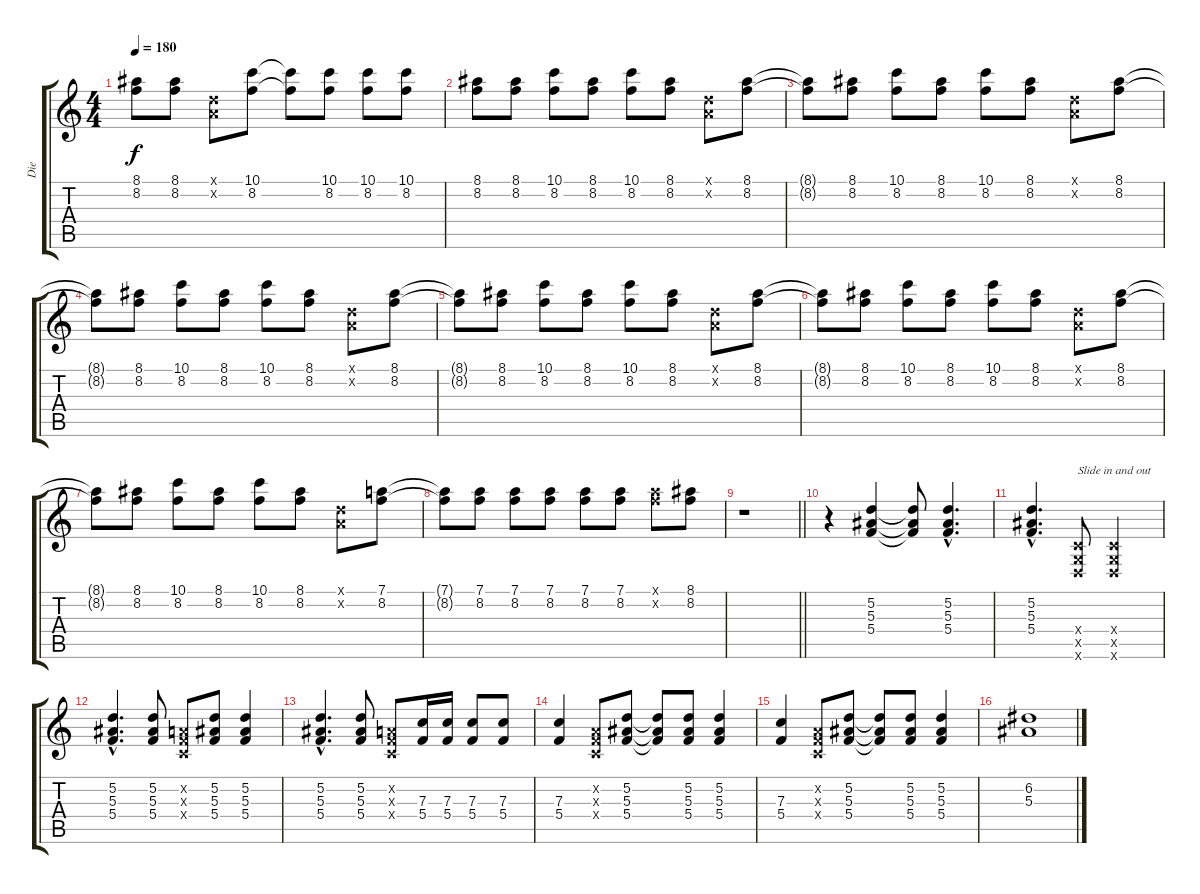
\track ("Die" "Die") {instrument distortionguitar}
\staff {score tabs}
\tuning (D4 A3 F3 C3 G2 D2) {hide}
\ts (4 4)
\tempo 180
\clef g2
\ks c
(8.1{t} 8.2{t}).8{dy f} (8.1 8.2).8 (0.1{x} 0.2{x}).8 (10.1 8.2).8 (10.1{t} 8.2{t}).8 (10.1 8.2).8 (10.1 8.2).8 (10.1 8.2).8 |
(8.1 8.2).8 (8.1 8.2).8 (10.1 8.2).8 (8.1 8.2).8 (10.1 8.2).8 (8.1 8.2).8 (0.1{x} 0.2{x}).8 (8.1 8.2).8 |
(8.1{t} 8.2{t}).8 (8.1 8.2).8 (10.1 8.2).8 (8.1 8.2).8 (10.1 8.2).8 (8.1 8.2).8 (0.1{x} 0.2{x}).8 (8.1 8.2).8 |
(8.1{t} 8.2{t}).8 (8.1 8.2).8 (10.1 8.2).8 (8.1 8.2).8 (10.1 8.2).8 (8.1 8.2).8 (0.1{x} 0.2{x}).8 (8.1 8.2).8 |
(8.1{t} 8.2{t}).8 (8.1 8.2).8 (10.1 8.2).8 (8.1 8.2).8 (10.1 8.2).8 (8.1 8.2).8 (0.1{x} 0.2{x}).8 (8.1 8.2).8 |
(8.1{t} 8.2{t}).8 (8.1 8.2).8 (10.1 8.2).8 (8.1 8.2).8 (10.1 8.2).8 (8.1 8.2).8 (0.1{x} 0.2{x}).8 (8.1 8.2).8 |
(8.1{t} 8.2{t}).8 (8.1 8.2).8 (10.1 8.2).8 (8.1 8.2).8 (10.1 8.2).8 (8.1 8.2).8 (0.1{x} 0.2{x}).8 (7.1 8.2).8 |
(7.1{t} 8.2{t}).8 (7.1 8.2).8 (7.1 8.2).8 (7.1 8.2).8 (7.1 8.2).8 (7.1 8.2).8 (7.1{x} 8.2{x}).8 (8.1 8.2).8 |
\barLineRight lightlight
r.1 |
r.4 (5.2 5.3 5.4).4 (5.2{t} 5.3{t} 5.4{t}).8 (5.2{hac} 5.3{hac} 5.4{hac}).4{d} |
(5.2{hac} 5.3{hac} 5.4{hac}).4{d} (0.4{x} 0.5{x} 0.6{x}).8{txt "Slide in and out"} (0.4{x} 0.5{x} 0.6{x}).2 |
(5.2{hac} 5.3{hac} 5.4{hac}).4{d} (5.2 5.3 5.4).8 (0.2{x} 0.3{x} 0.4{x}).8 (5.2 5.3 5.4).8 (5.2 5.3 5.4).4 |
(5.2{hac} 5.3{hac} 5.4{hac}).4{d} (5.2 5.3 5.4).8 (0.2{x} 0.3{x} 0.4{x}).8 (7.3 5.4).16 (7.3 5.4).16 (7.3 5.4).8 (7.3 5.4).8 |
(7.3 5.4).4 (0.2{x} 0.3{x} 0.4{x}).8 (5.2 5.3 5.4).8 (5.2{t} 5.3{t} 5.4{t}).8 (5.2 5.3 5.4).8 (5.2 5.3 5.4).4 |
(7.3 5.4).4 (0.2{x} 0.3{x} 0.4{x}).8 (5.2 5.3 5.4).8 (5.2{t} 5.3{t} 5.4{t}).8 (5.2 5.3 5.4).8 (5.2 5.3 5.4).4 |
(6.2 5.3).1
